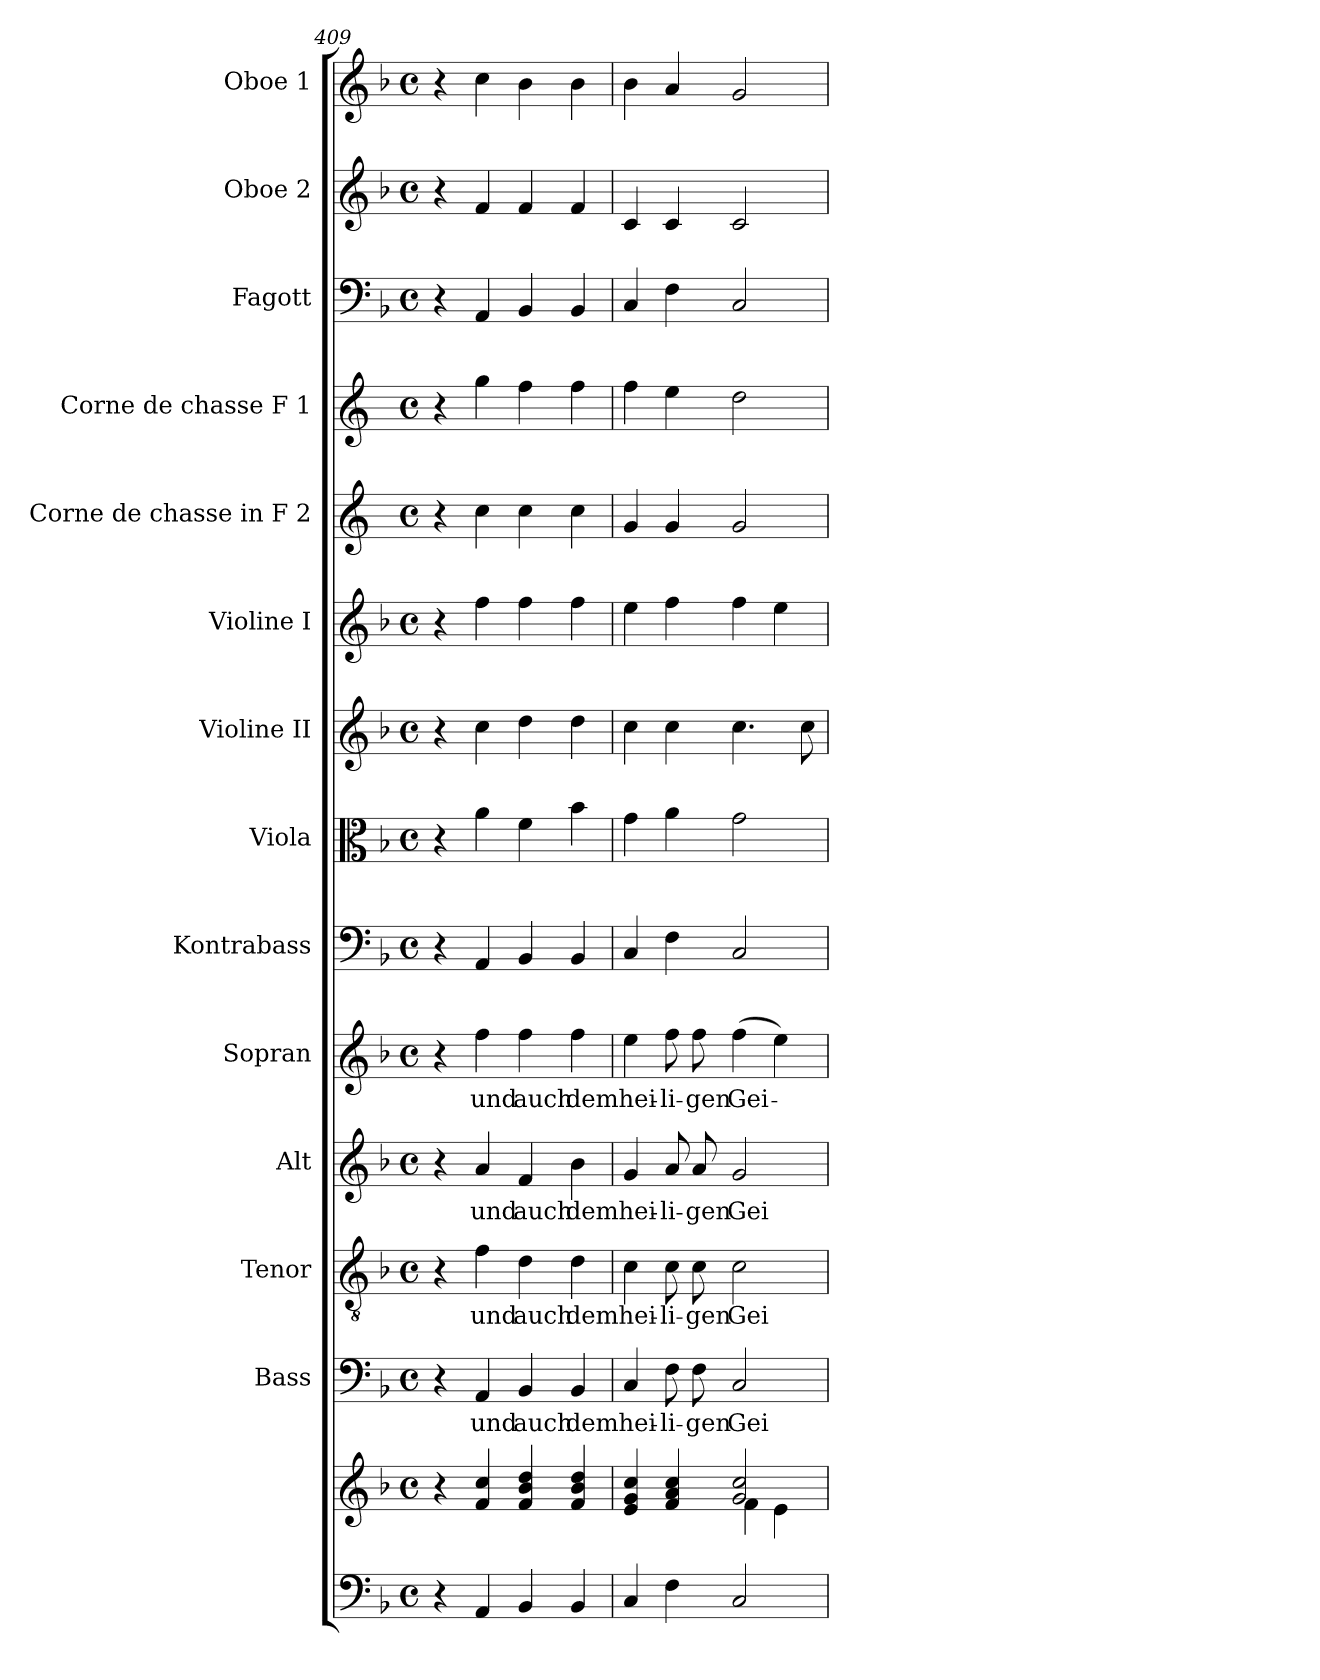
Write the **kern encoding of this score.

**kern	**kern	**kern	**text	**kern	**text	**kern	**text	**kern	**text	**kern	**kern	**kern	**kern	**kern	**kern	**kern	**kern	**kern
*part14	*part14	*part13	*part13	*part12	*part12	*part11	*part11	*part10	*part10	*part9	*part8	*part7	*part6	*part5	*part4	*part3	*part2	*part1
*staff15	*staff14	*staff13	*staff13	*staff12	*staff12	*staff11	*staff11	*staff10	*staff10	*staff9	*staff8	*staff7	*staff6	*staff5	*staff4	*staff3	*staff2	*staff1
*	*	*I"Bass	*	*I"Tenor	*	*I"Alt	*	*I"Sopran	*	*I"Kontrabass	*I"Viola	*I"Violine II	*I"Violine I	*I"Corne de chasse in F 2	*I"Corne de chasse F 1	*I"Fagott	*I"Oboe 2	*I"Oboe 1
*	*	*I'B.	*	*I'T.	*	*I'A.	*	*I'S.	*	*I'Kb.	*I'Vla.	*I'Vl. II	*I'Vl. I	*	*	*I'Fg.	*I'Ob. 2	*I'Ob. 1
*clefF4	*clefG2	*clefF4	*	*clefGv2	*	*clefG2	*	*clefG2	*	*clefF4	*clefC3	*clefG2	*clefG2	*clefG2	*clefG2	*clefF4	*clefG2	*clefG2
*	*	*	*	*	*	*	*	*	*	*ITrd7c12	*	*	*	*ITrd4c7	*ITrd4c7	*	*	*
*k[b-]	*k[b-]	*k[b-]	*	*k[b-]	*	*k[b-]	*	*k[b-]	*	*k[b-]	*k[b-]	*k[b-]	*k[b-]	*k[b-]	*k[b-]	*k[b-]	*k[b-]	*k[b-]
*F:	*F:	*F:	*	*F:	*	*F:	*	*F:	*	*F:	*F:	*F:	*F:	*F:	*F:	*F:	*F:	*F:
*M4/4	*M4/4	*M4/4	*	*M4/4	*	*M4/4	*	*M4/4	*	*M4/4	*M4/4	*M4/4	*M4/4	*M4/4	*M4/4	*M4/4	*M4/4	*M4/4
*met(c)	*met(c)	*met(c)	*	*met(c)	*	*met(c)	*	*met(c)	*	*met(c)	*met(c)	*met(c)	*met(c)	*met(c)	*met(c)	*met(c)	*met(c)	*met(c)
=409	=409	=409	=409	=409	=409	=409	=409	=409	=409	=409	=409	=409	=409	=409	=409	=409	=409	=409
4r	4r	4r	.	4r	.	4r	.	4r	.	4r	4r	4r	4r	4r	4r	4r	4r	4r
!	!	!	!LO:LY:b	!	!LO:LY:b	!	!LO:LY:b	!	!LO:LY:b	!	!	!	!	!	!	!	!	!
4AA/	4f/ 4cc/	4AA/	und	4f\	und	4a/	und	4ff\	und	4AAA/	4a\	4cc\	4ff\	4f\	4cc\	4AA/	4f/	4cc\
!	!	!	!LO:LY:b	!	!LO:LY:b	!	!LO:LY:b	!	!LO:LY:b	!	!	!	!	!	!	!	!	!
4BB-/	4f/ 4b-/ 4dd/	4BB-/	auch	4d\	auch	4f/	auch	4ff\	auch	4BBB-/	4f\	4dd\	4ff\	4f\	4b-\	4BB-/	4f/	4b-\
!	!	!	!LO:LY:b	!	!LO:LY:b	!	!LO:LY:b	!	!LO:LY:b	!	!	!	!	!	!	!	!	!
4BB-/	4f/ 4b-/ 4dd/	4BB-/	dem	4d\	dem	4b-\	dem	4ff\	dem	4BBB-/	4b-\	4dd\	4ff\	4f\	4b-\	4BB-/	4f/	4b-\
!!LO:PB:g=z
=410	=410	=410	=410	=410	=410	=410	=410	=410	=410	=410	=410	=410	=410	=410	=410	=410	=410	=410
*	*^	*	*	*	*	*	*	*	*	*	*	*	*	*	*	*	*	*
!	!	!	!	!LO:LY:b	!	!LO:LY:b	!	!LO:LY:b	!	!LO:LY:b	!	!	!	!	!	!	!	!	!
4C/	4e/ 4g/ 4cc/	2ryy	4C/	hei-	4c\	hei-	4g/	hei-	4ee\	hei-	4CC/	4g\	4cc\	4ee\	4c/	4b-\	4C/	4c/	4b-\
!	!	!	!	!LO:LY:b	!	!LO:LY:b	!	!LO:LY:b	!	!LO:LY:b	!	!	!	!	!	!	!	!	!
4F\	4f/ 4a/ 4cc/	.	8F\	-li-	8c\	-li-	8a/	-li-	8ff\	-li-	4FF\	4a\	4cc\	4ff\	4c/	4a\	4F\	4c/	4a/
!	!	!	!	!LO:LY:b	!	!LO:LY:b	!	!LO:LY:b	!	!LO:LY:b	!	!	!	!	!	!	!	!	!
.	.	.	8F\	-gen	8c\	-gen	8a/	-gen	8ff\	-gen	.	.	.	.	.	.	.	.	.
!	!	!	!	!LO:LY:b	!	!LO:LY:b	!	!LO:LY:b	!	!LO:LY:b	!	!	!	!	!	!	!	!	!
2C/	2g/ 2cc/	4f\	2C/	Gei-	2c\	Gei-	2g/	Gei-	(>4ff\	Gei-	2CC/	2g\	4.cc\	4ff\	2c/	2g\	2C/	2c/	2g/
.	.	4e\	.	.	.	.	.	.	4ee\)	.	.	.	.	4ee\	.	.	.	.	.
.	.	.	.	.	.	.	.	.	.	.	.	.	8cc\	.	.	.	.	.	.
*	*v	*v	*	*	*	*	*	*	*	*	*	*	*	*	*	*	*	*	*
=	=	=	=	=	=	=	=	=	=	=	=	=	=	=	=	=	=	=
*-	*-	*-	*-	*-	*-	*-	*-	*-	*-	*-	*-	*-	*-	*-	*-	*-	*-	*-
